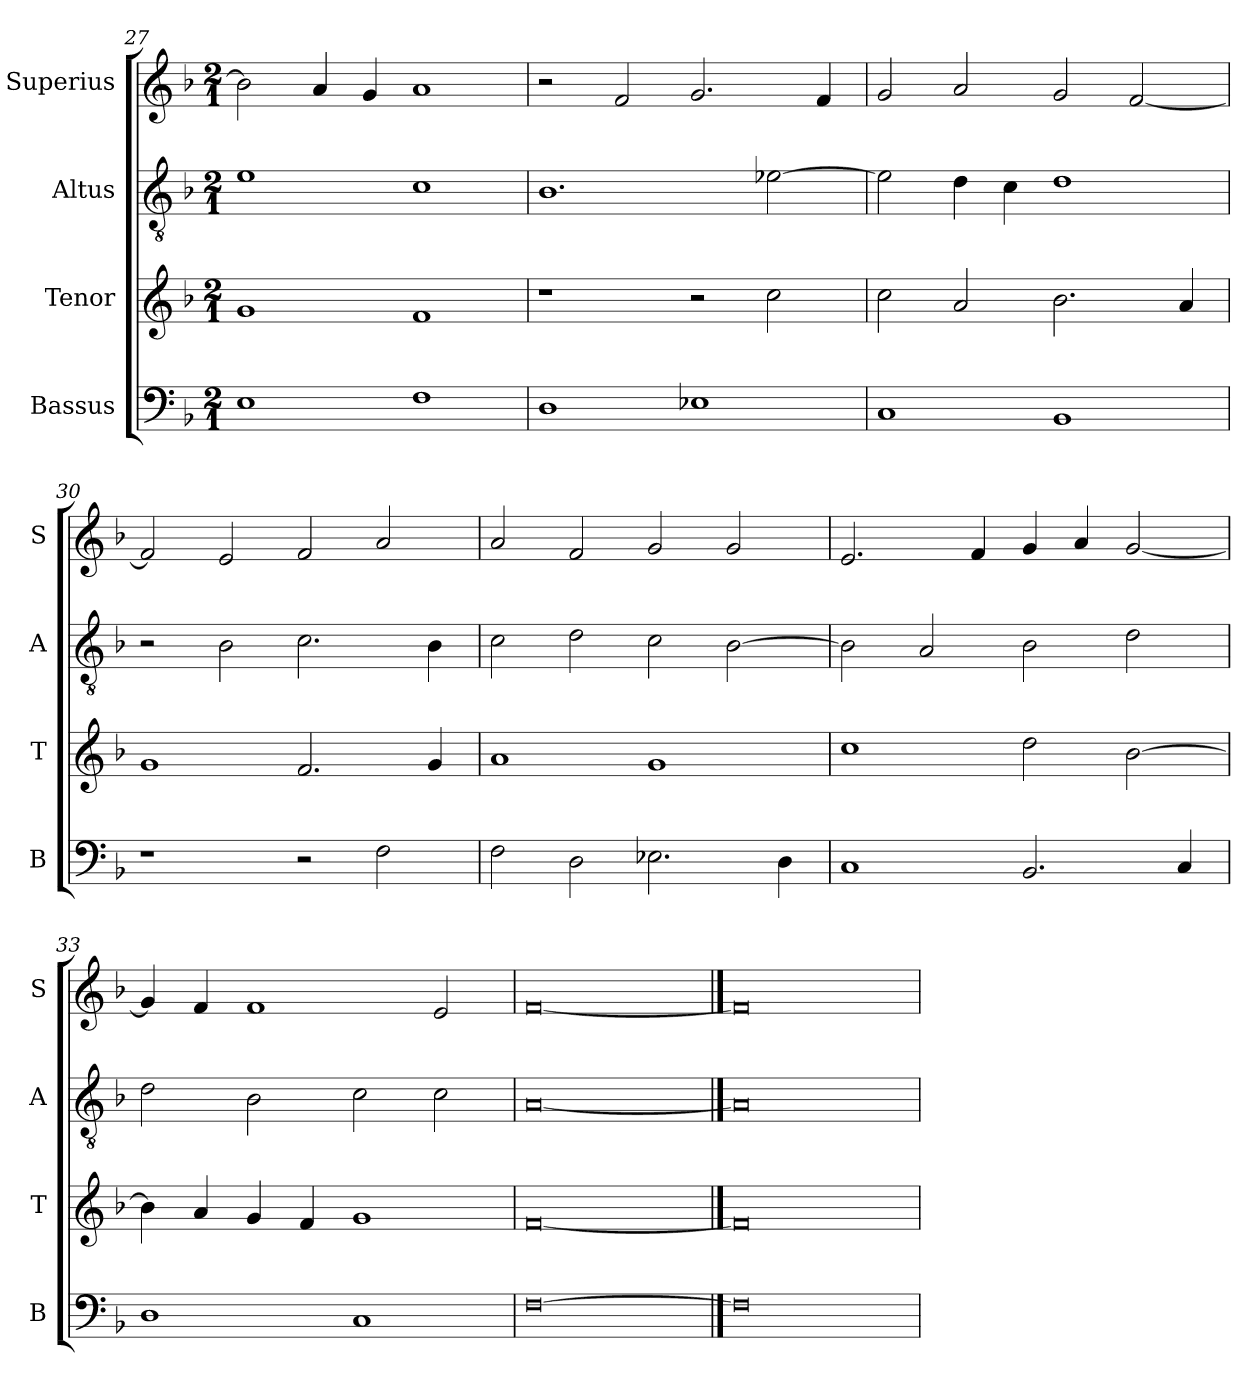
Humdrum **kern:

**kern	**kern	**kern	**kern
*part4	*part3	*part2	*part1
*staff4	*staff3	*staff2	*staff1
*I"Bassus	*I"Tenor	*I"Altus	*I"Superius
*I'B	*I'T	*I'A	*I'S
*clefF4	*clefG2	*clefGv2	*clefG2
*k[b-]	*k[b-]	*k[b-]	*k[b-]
*F:	*F:	*F:	*F:
*M2/1	*M2/1	*M2/1	*M2/1
=27	=27	=27	=27
1E	1g	1e	2b-]
.	.	.	4a
.	.	.	4g
1F	1f	1c	1a
=28	=28	=28	=28
1D	1r	1.B-	2r
.	.	.	2f
1E-X	2r	.	2.g
.	2cc	[2e-X	.
.	.	.	4f
=29	=29	=29	=29
1C	2cc	2e-]	2g
.	2a	4d	2a
.	.	4c	.
1BB-	2.b-	1d	2g
.	.	.	[2f
.	4a	.	.
=30	=30	=30	=30
1r	1g	2r	2f]
.	.	2B-	2e
2r	2.f	2.c	2f
2F	.	.	2a
.	4g	4B-	.
=31	=31	=31	=31
2F	1a	2c	2a
2D	.	2d	2f
2.E-X	1g	2c	2g
.	.	[2B-	2g
4D	.	.	.
=32	=32	=32	=32
1C	1cc	2B-]	2.e
.	.	2A	.
.	.	.	4f
2.BB-	2dd	2B-	4g
.	.	.	4a
.	[2b-	2d	[2g
4C	.	.	.
=33	=33	=33	=33
1D	4b-]	2d	4g]
.	4a	.	4f
.	4g	2B-	1f
.	4f	.	.
1C	1g	2c	.
.	.	2c	2e
=34	=34	=34	=34
[0F	[0f	[0A	[0f
==35	==35	==35	==35
0F]	0f]	0A]	0f]
=	=	=	=
*-	*-	*-	*-
